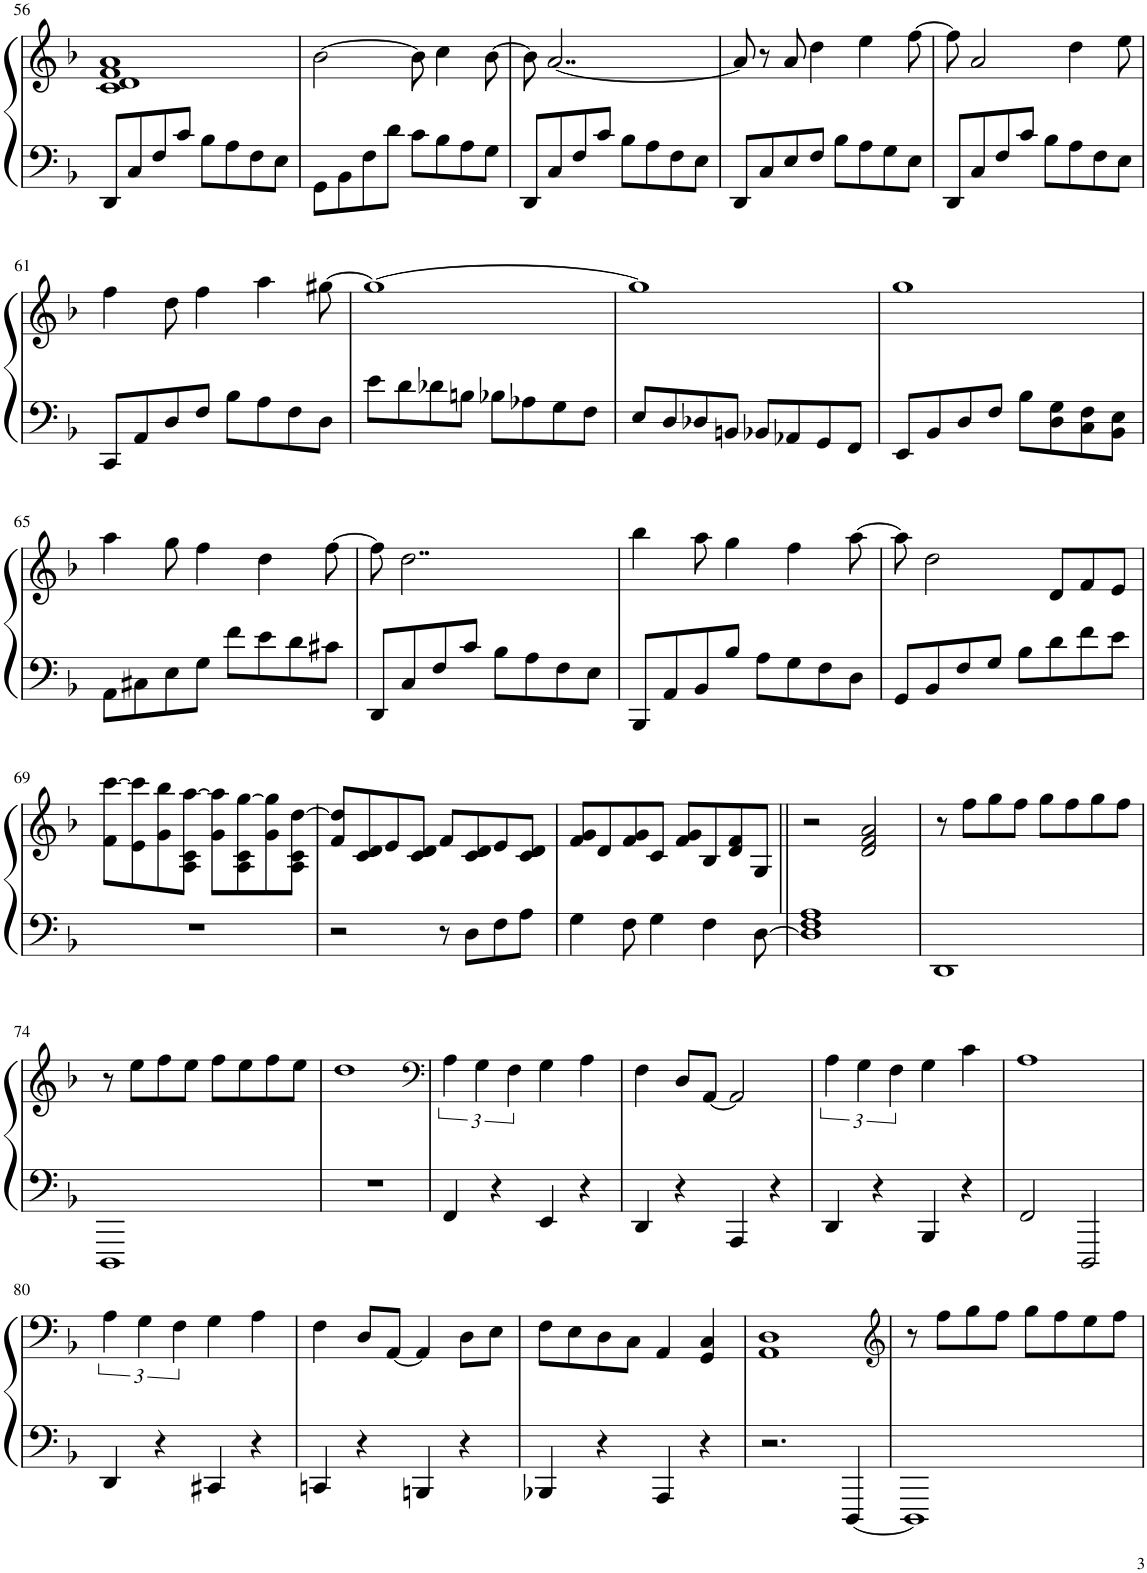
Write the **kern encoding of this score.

**kern	**kern
*part1	*part1
*staff2	*staff1
*I"Piano	*
*I'Pno.	*
!!LO:PB:g=z
*clefF4	*clefG2
*k[b-]	*k[b-]
*M4/4	*M4/4
=56	=56
8DD/L	1c 1d 1f 1a
8C/	.
8F/	.
8c/J	.
8B-\L	.
8A\	.
8F\	.
8E\J	.
=57	=57
8GG\L	[2b-\
8BB-\	.
8F\	.
8d\J	.
8c\L	8b-\]
8B-\	4cc\
8A\	.
8G\J	[8b-\
=58	=58
8DD/L	8b-\]
8C/	[2..a/
8F/	.
8c/J	.
8B-\L	.
8A\	.
8F\	.
8E\J	.
=59	=59
8DD/L	8a/]
8C/	8r
8E/	8a/
8F/J	4dd\
8B-\L	.
8A\	4ee\
8G\	.
8E\J	[8ff\
=60	=60
8DD/L	8ff\]
8C/	2a/
8F/	.
8c/J	.
8B-\L	.
8A\	4dd\
8F\	.
8E\J	8ee\
!!LO:LB:g=z
=61	=61
8CC/L	4ff\
8AA/	.
8D/	8dd\
8F/J	4ff\
8B-\L	.
8A\	4aa\
8F\	.
8D\J	[8gg#X\
=62	=62
8e\L	1gg#_
8d\	.
8d-X\	.
8Bn\J	.
8B-X\L	.
8A-X\	.
8G\	.
8F\J	.
=63	=63
8E/L	1gg#]
8D/	.
8D-X/	.
8BBn/J	.
8BB-X/L	.
8AA-X/	.
8GG/	.
8FF/J	.
=64	=64
8EE/L	1gg
8BB-/	.
8D/	.
8F/J	.
8B-\L	.
8D\ 8G\	.
8C\ 8F\	.
8BB-\ 8E\J	.
!!LO:LB:g=z
=65	=65
8AA\L	4aa\
8C#X\	.
8E\	8gg\
8G\J	4ff\
8f\L	.
8e\	4dd\
8d\	.
8c#X\J	[8ff\
=66	=66
8DD/L	8ff\]
8C/	2..dd\
8F/	.
8c/J	.
8B-\L	.
8A\	.
8F\	.
8E\J	.
=67	=67
8BBB-/L	4bb-\
8AA/	.
8BB-/	8aa\
8B-/J	4gg\
8A\L	.
8G\	4ff\
8F\	.
8D\J	[8aa\
=68	=68
8GG/L	8aa\]
8BB-/	2dd\
8F/	.
8G/J	.
8B-\L	.
8d\	8d/L
8f\	8f/
8e\J	8e/J
!!LO:LB:g=z
=69	=69
1r	8f\ [8ccc\L
.	8e\ 8ccc\]
.	8g\ 8bb-\
.	8A\ 8c\ [8aa\J
.	8g\ 8aa\]L
.	8A\ 8c\ [8gg\
.	8g\ 8gg\]
.	8A\ 8c\ [8dd\J
=70	=70
2r	8f/ 8dd/]L
.	8c/ 8d/
.	8e/
.	8c/ 8d/J
8r	8f/L
8D\L	8c/ 8d/
8F\	8e/
8A\J	8c/ 8d/J
=71	=71
4G\	8f/ 8g/L
.	8d/
8F\	8f/ 8g/
4G\	8c/J
.	8f/ 8g/L
4F\	8B-/
.	8d/ 8f/
[8D\	8G/J
=72||	=72||
1D] 1F 1A	2r
.	2d/ 2f/ 2a/
=73	=73
1DD	8r
.	8ff\L
.	8gg\
.	8ff\J
.	8gg\L
.	8ff\
.	8gg\
.	8ff\J
!!LO:LB:g=z
=74	=74
1DDD	8r
.	8ee\L
.	8ff\
.	8ee\J
.	8ff\L
.	8ee\
.	8ff\
.	8ee\J
=75	=75
1r	1dd
=76	=76
*	*clefF4
4FF/	6A\
.	6G\
4r	.
.	6F\
4EE/	4G\
4r	4A\
=77	=77
4DD/	4F\
4r	8D/L
.	[8AA/J
4AAA/	2AA/]
4r	.
=78	=78
4DD/	6A\
.	6G\
4r	.
.	6F\
4BBB-/	4G\
4r	4c\
=79	=79
2FF/	1A
2DDD/	.
!!LO:LB:g=z
=80	=80
4DD/	6A\
.	6G\
4r	.
.	6F\
4CC#X/	4G\
4r	4A\
=81	=81
4CCn/	4F\
4r	8D/L
.	[8AA/J
4BBBn/	4AA/]
4r	8D\L
.	8E\J
=82	=82
4BBB-X/	8F\L
.	8E\
4r	8D\
.	8C\J
4AAA/	4AA/
4r	4GG/ 4C/
=83	=83
2.r	1AA 1D
[4DDD/	.
=84	=84
*	*clefG2
1DDD]	8r
.	8ff\L
.	8gg\
.	8ff\J
.	8gg\L
.	8ff\
.	8ee\
.	8ff\J
=	=
*-	*-
